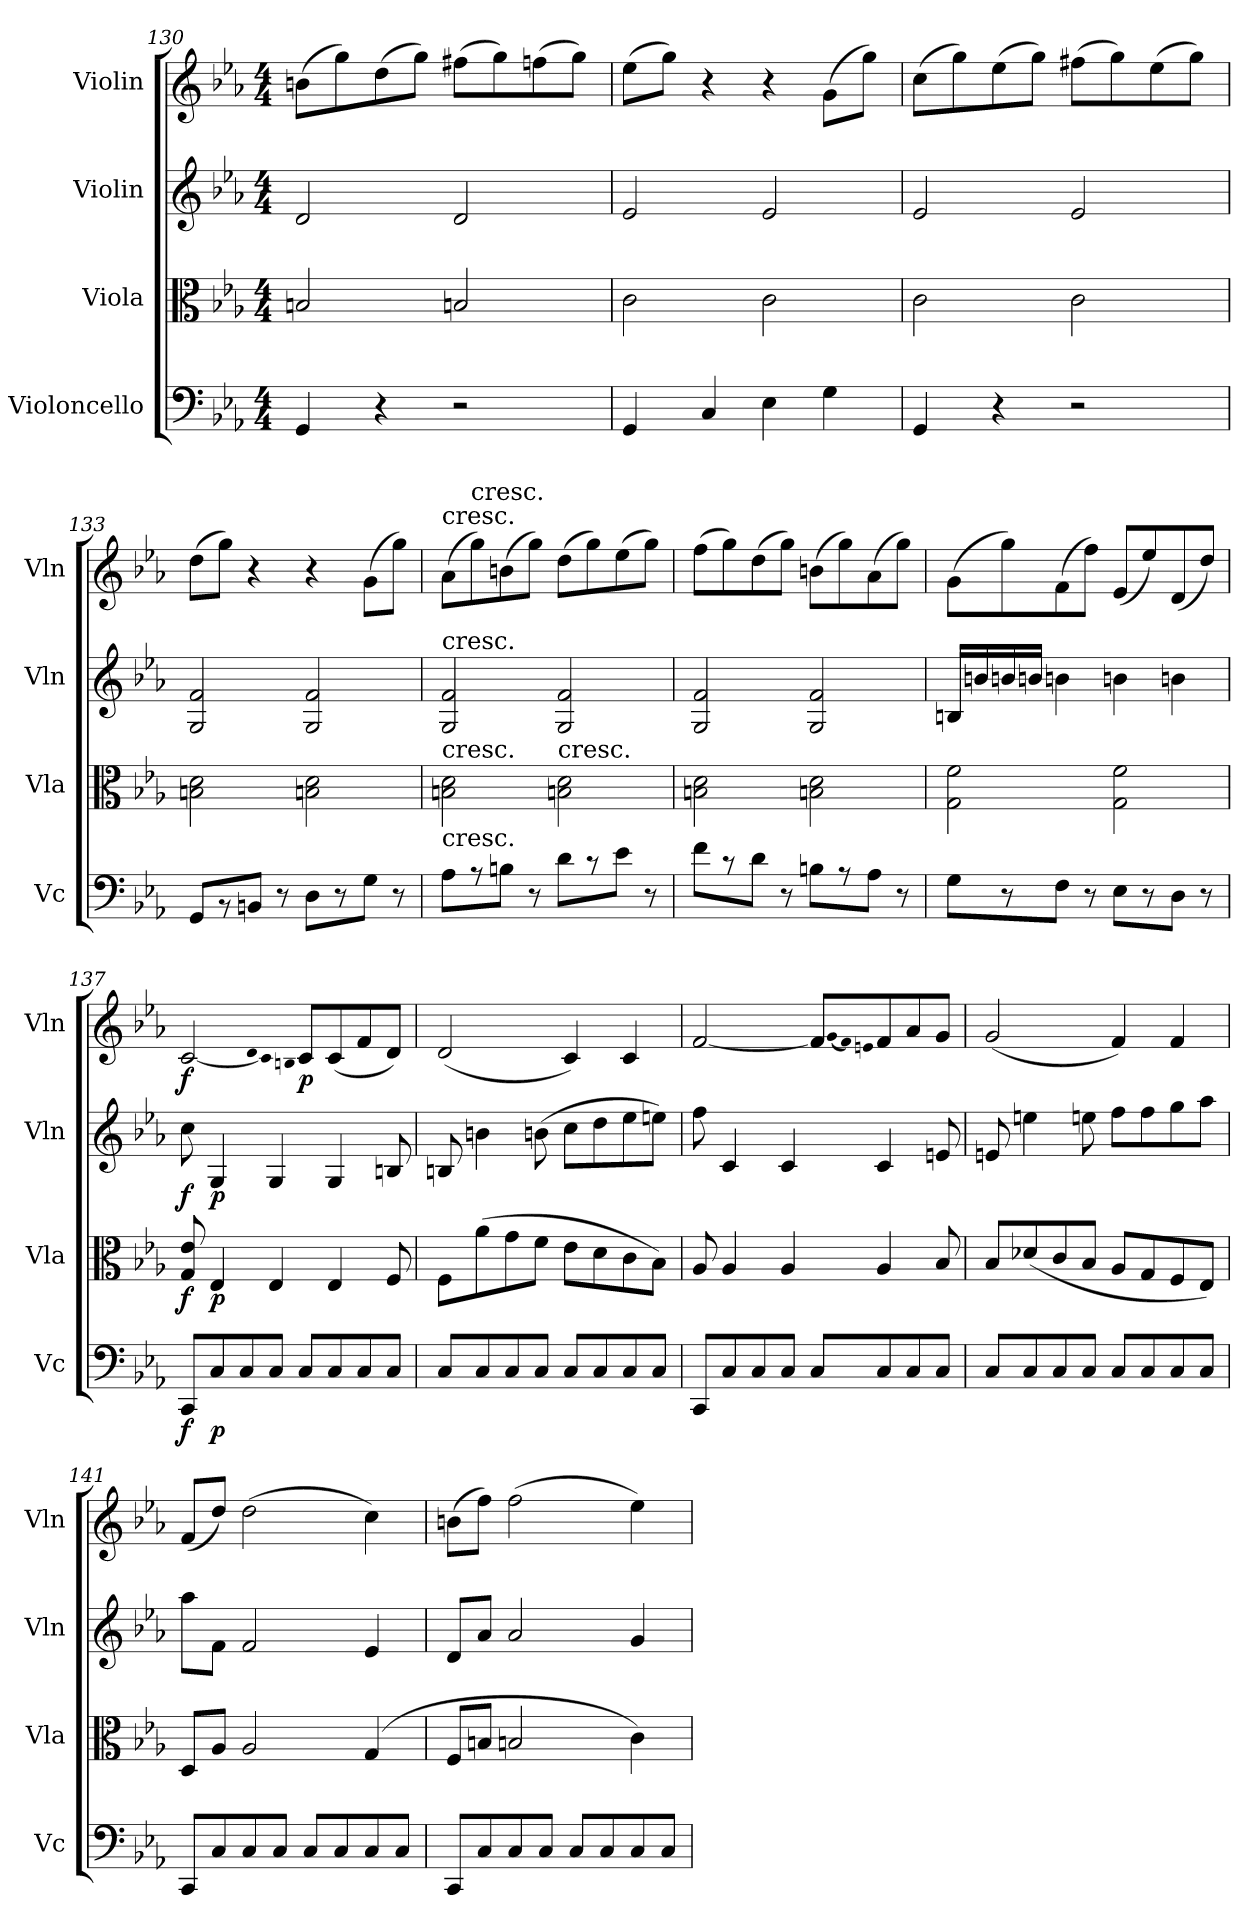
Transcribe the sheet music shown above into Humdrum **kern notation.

**kern	**dynam	**kern	**dynam	**kern	**dynam	**kern	**dynam
*part4	*part4	*part3	*part3	*part2	*part2	*part1	*part1
*staff4	*staff4	*staff3	*staff3	*staff2	*staff2	*staff1	*staff1
*I"Violoncello	*	*I"Viola	*	*I"Violin	*	*I"Violin	*
*I'Vc	*	*I'Vla	*	*I'Vln	*	*I'Vln	*
*clefF4	*	*clefC3	*	*clefG2	*	*clefG2	*
*k[b-e-a-]	*	*k[b-e-a-]	*	*k[b-e-a-]	*	*k[b-e-a-]	*
*M4/4	*	*M4/4	*	*M4/4	*	*M4/4	*
=130	=130	=130	=130	=130	=130	=130	=130
4GG/	.	2Bn/	.	2d/	.	(8bn\L	.
.	.	.	.	.	.	8gg\)	.
4r	.	.	.	.	.	(8dd\	.
.	.	.	.	.	.	8gg\J)	.
2r	.	2Bn/	.	2d/	.	(8ff#X\L	.
.	.	.	.	.	.	8gg\)	.
.	.	.	.	.	.	(8ffn\	.
.	.	.	.	.	.	8gg\J)	.
=131	=131	=131	=131	=131	=131	=131	=131
4GG/	.	2c\	.	2e-/	.	(8ee-\L	.
.	.	.	.	.	.	8gg\J)	.
4C/	.	.	.	.	.	4r	.
4E-\	.	2c\	.	2e-/	.	4r	.
4G\	.	.	.	.	.	(8g\L	.
.	.	.	.	.	.	8gg\J)	.
=132	=132	=132	=132	=132	=132	=132	=132
4GG/	.	2c\	.	2e-/	.	(8cc\L	.
.	.	.	.	.	.	8gg\)	.
4r	.	.	.	.	.	(8ee-\	.
.	.	.	.	.	.	8gg\J)	.
2r	.	2c\	.	2e-/	.	(8ff#X\L	.
.	.	.	.	.	.	8gg\)	.
.	.	.	.	.	.	(8ee-\	.
.	.	.	.	.	.	8gg\J)	.
=133	=133	=133	=133	=133	=133	=133	=133
8GG/L	.	2Bn\ 2d\	.	2G/ 2f/	.	(8dd\L	.
8r	.	.	.	.	.	8gg\J)	.
8BBn/J	.	.	.	.	.	4r	.
8r	.	.	.	.	.	.	.
8D\L	.	2Bn\ 2d\	.	2G/ 2f/	.	4r	.
8r	.	.	.	.	.	.	.
8G\J	.	.	.	.	.	(8g\L	.
8r	.	.	.	.	.	8gg\J)	.
=134	=134	=134	=134	=134	=134	=134	=134
!	!	!	!	!	!	!LO:TX:t=cresc.	!
!	!	!	!	!LO:TX:t=cresc.	!	!	!
!	!	!LO:TX:t=cresc.	!	!	!	!	!
!LO:TX:t=cresc.	!	!	!	!	!	!	!
8A-\L	.	2Bn\ 2d\	.	2G/ 2f/	.	(8a-\L	.
!	!	!	!	!	!	!LO:TX:t=cresc.	!
8r	.	.	.	.	.	8gg\)	.
8Bn\J	.	.	.	.	.	(8bn\	.
8r	.	.	.	.	.	8gg\J)	.
!	!	!LO:TX:t=cresc.	!	!	!	!	!
8d\L	.	2Bn\ 2d\	.	2G/ 2f/	.	(8dd\L	.
8r	.	.	.	.	.	8gg\)	.
8e-\J	.	.	.	.	.	(8ee-\	.
8r	.	.	.	.	.	8gg\J)	.
=135	=135	=135	=135	=135	=135	=135	=135
8f\L	.	2Bn\ 2d\	.	2G/ 2f/	.	(8ff\L	.
8r	.	.	.	.	.	8gg\)	.
8d\J	.	.	.	.	.	(8dd\	.
8r	.	.	.	.	.	8gg\J)	.
8Bn\L	.	2Bn\ 2d\	.	2G/ 2f/	.	(8bn\L	.
8r	.	.	.	.	.	8gg\)	.
8A-\J	.	.	.	.	.	(8a-\	.
8r	.	.	.	.	.	8gg\J)	.
=136	=136	=136	=136	=136	=136	=136	=136
8G\L	.	2G\ 2f\	.	16Bn/LL	.	(8g\L	.
.	.	.	.	16bn/	.	.	.
8r	.	.	.	16bn/	.	8gg\)	.
.	.	.	.	16bn/JJ	.	.	.
8F\J	.	.	.	4bn\	.	(8f\	.
8r	.	.	.	.	.	8ff\J)	.
8E-\L	.	2G\ 2f\	.	4bn\	.	(8e-/L	.
8r	.	.	.	.	.	8ee-/)	.
8D\J	.	.	.	4bn\	.	(8d/	.
8r	.	.	.	.	.	8dd/J)	.
=137	=137	=137	=137	=137	=137	=137	=137
8CC/L	f	8G/ 8e-/	f	8cc\	f	[2c/	f
8C/	p	4E-/	p	4G/	p	.	.
8C/	.	.	.	.	.	.	.
8C/J	.	4E-/	.	4G/	.	.	.
.	.	.	.	.	.	qd	.
.	.	.	.	.	.	qc]	.
.	.	.	.	.	.	qBn	.
8C/L	.	.	.	.	.	8c/L	p
8C/	.	4E-/	.	4G/	.	(8c/	.
8C/	.	.	.	.	.	8f/	.
8C/J	.	8F/	.	8Bn/	.	8d/J)	.
=138	=138	=138	=138	=138	=138	=138	=138
8C/L	.	8F\L	.	8Bn/	.	(2d/	.
8C/	.	(8a-\	.	4bn\	.	.	.
8C/	.	8g\	.	.	.	.	.
8C/J	.	8f\J	.	(8bn\	.	.	.
8C/L	.	8e-\L	.	8cc\L	.	4c/)	.
8C/	.	8d\	.	8dd\	.	.	.
8C/	.	8c\	.	8ee-\	.	4c/	.
8C/J	.	8B-\J)	.	8een\J)	.	.	.
=139	=139	=139	=139	=139	=139	=139	=139
8CC/L	.	8A-/	.	8ff\	.	[2f/	.
8C/	.	4A-/	.	4c/	.	.	.
8C/	.	.	.	.	.	.	.
8C/J	.	4A-/	.	4c/	.	.	.
8C/L	.	.	.	.	.	8f/L]	.
.	.	.	.	.	.	(qg	.
.	.	.	.	.	.	qf)	.
.	.	.	.	.	.	qen	.
8C/	.	4A-/	.	4c/	.	8f/	.
8C/	.	.	.	.	.	8a-/	.
8C/J	.	8B-/	.	8en/	.	8g/J	.
=140	=140	=140	=140	=140	=140	=140	=140
8C/L	.	8B-/L	.	8en/	.	(2g/	.
8C/	.	(8d-X/	.	4een\	.	.	.
8C/	.	8c/	.	.	.	.	.
8C/J	.	8B-/J	.	8een\	.	.	.
8C/L	.	8A-/L	.	8ff\L	.	4f/)	.
8C/	.	8G/	.	8ff\	.	.	.
8C/	.	8F/	.	8gg\	.	4f/	.
8C/J	.	8E-/J)	.	8aa-\J	.	.	.
=141	=141	=141	=141	=141	=141	=141	=141
8CC/L	.	8D/L	.	8aa-\L	.	(8f/L	.
8C/	.	8A-/J	.	8f\J	.	8dd/J)	.
8C/	.	2A-/	.	2f/	.	(2dd\	.
8C/J	.	.	.	.	.	.	.
8C/L	.	.	.	.	.	.	.
8C/	.	.	.	.	.	.	.
8C/	.	(4G/	.	4e-/	.	4cc\)	.
8C/J	.	.	.	.	.	.	.
=142	=142	=142	=142	=142	=142	=142	=142
8CC/L	.	8F/L	.	8d/L	.	(8bn\L	.
8C/	.	8Bn/J	.	8a-/J	.	8ff\J)	.
8C/	.	2Bn/	.	2a-/	.	(2ff\	.
8C/J	.	.	.	.	.	.	.
8C/L	.	.	.	.	.	.	.
8C/	.	.	.	.	.	.	.
8C/	.	4c\)	.	4g/	.	4ee-\)	.
8C/J	.	.	.	.	.	.	.
=	=	=	=	=	=	=	=
*-	*-	*-	*-	*-	*-	*-	*-
